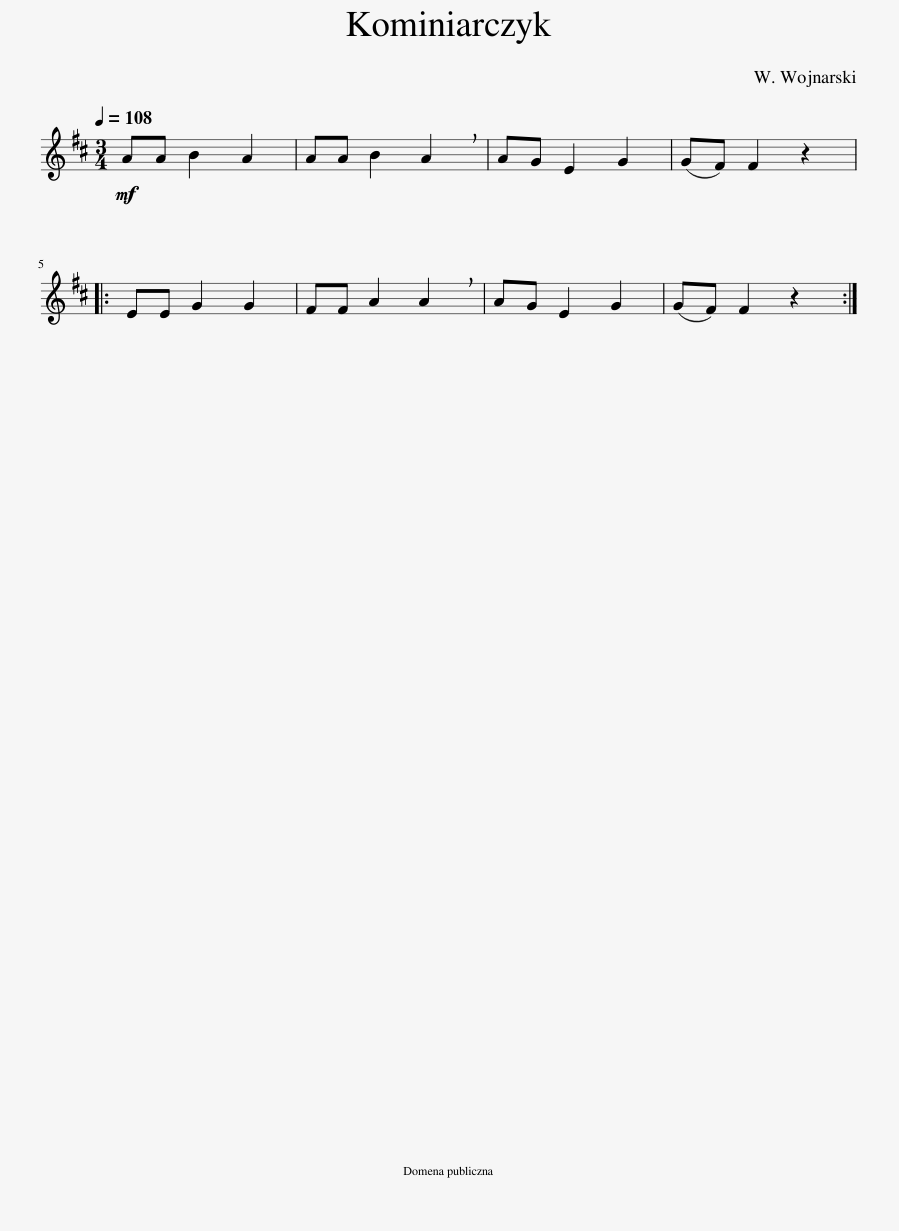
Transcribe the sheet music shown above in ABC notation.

X:1
L:1/8
Q:1/4=108
M:3/4
I:linebreak $
K:D
V:1 treble
V:1
!mf! AA B2 A2 | AA B2 !breath!A2 | AG E2 G2 | (GF) F2 z2 |:$ EE G2 G2 | %5
 FF A2 !breath!A2 | AG E2 G2 | (GF) F2 z2 :| %8
